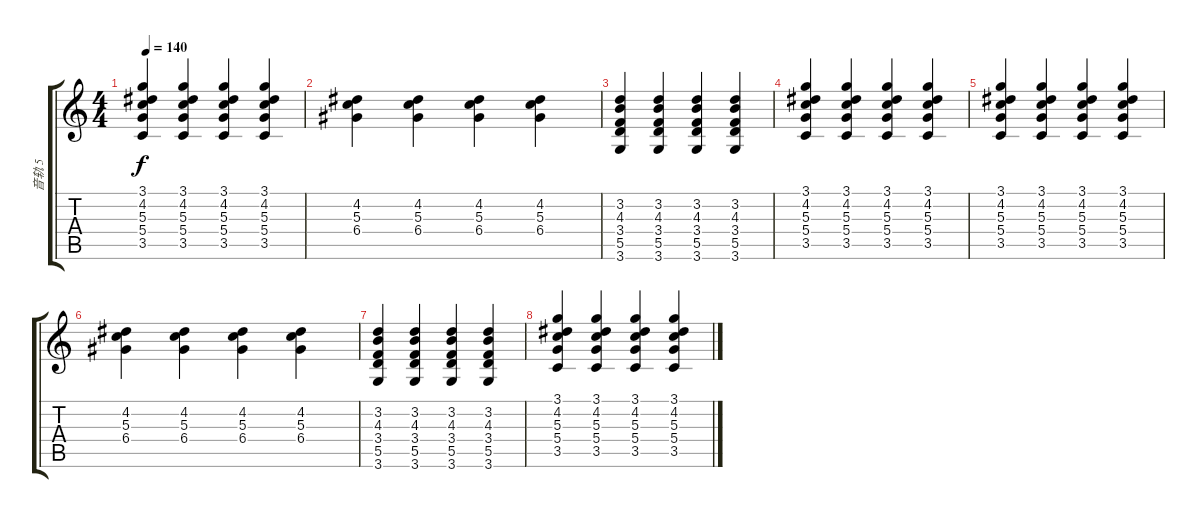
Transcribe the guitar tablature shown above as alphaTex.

\track ("音轨 5" "音轨 5") {instrument acousticguitarsteel}
\staff {score tabs}
\tuning (E4 B3 G3 D3 A2 E2) {hide}
\ts (4 4)
\tempo 140
\clef g2
\ks c
(3.1 4.2 5.3 5.4 3.5).4{dy f} (3.1 4.2 5.3 5.4 3.5).4 (3.1 4.2 5.3 5.4 3.5).4 (3.1 4.2 5.3 5.4 3.5).4 |
(4.2 5.3 6.4).4 (4.2 5.3 6.4).4 (4.2 5.3 6.4).4 (4.2 5.3 6.4).4 |
(3.2 4.3 3.4 5.5 3.6).4 (3.2 4.3 3.4 5.5 3.6).4 (3.2 4.3 3.4 5.5 3.6).4 (3.2 4.3 3.4 5.5 3.6).4 |
(3.1 4.2 5.3 5.4 3.5).4 (3.1 4.2 5.3 5.4 3.5).4 (3.1 4.2 5.3 5.4 3.5).4 (3.1 4.2 5.3 5.4 3.5).4 |
(3.1 4.2 5.3 5.4 3.5).4 (3.1 4.2 5.3 5.4 3.5).4 (3.1 4.2 5.3 5.4 3.5).4 (3.1 4.2 5.3 5.4 3.5).4 |
(4.2 5.3 6.4).4 (4.2 5.3 6.4).4 (4.2 5.3 6.4).4 (4.2 5.3 6.4).4 |
(3.2 4.3 3.4 5.5 3.6).4 (3.2 4.3 3.4 5.5 3.6).4 (3.2 4.3 3.4 5.5 3.6).4 (3.2 4.3 3.4 5.5 3.6).4 |
(3.1 4.2 5.3 5.4 3.5).4 (3.1 4.2 5.3 5.4 3.5).4 (3.1 4.2 5.3 5.4 3.5).4 (3.1 4.2 5.3 5.4 3.5).4
